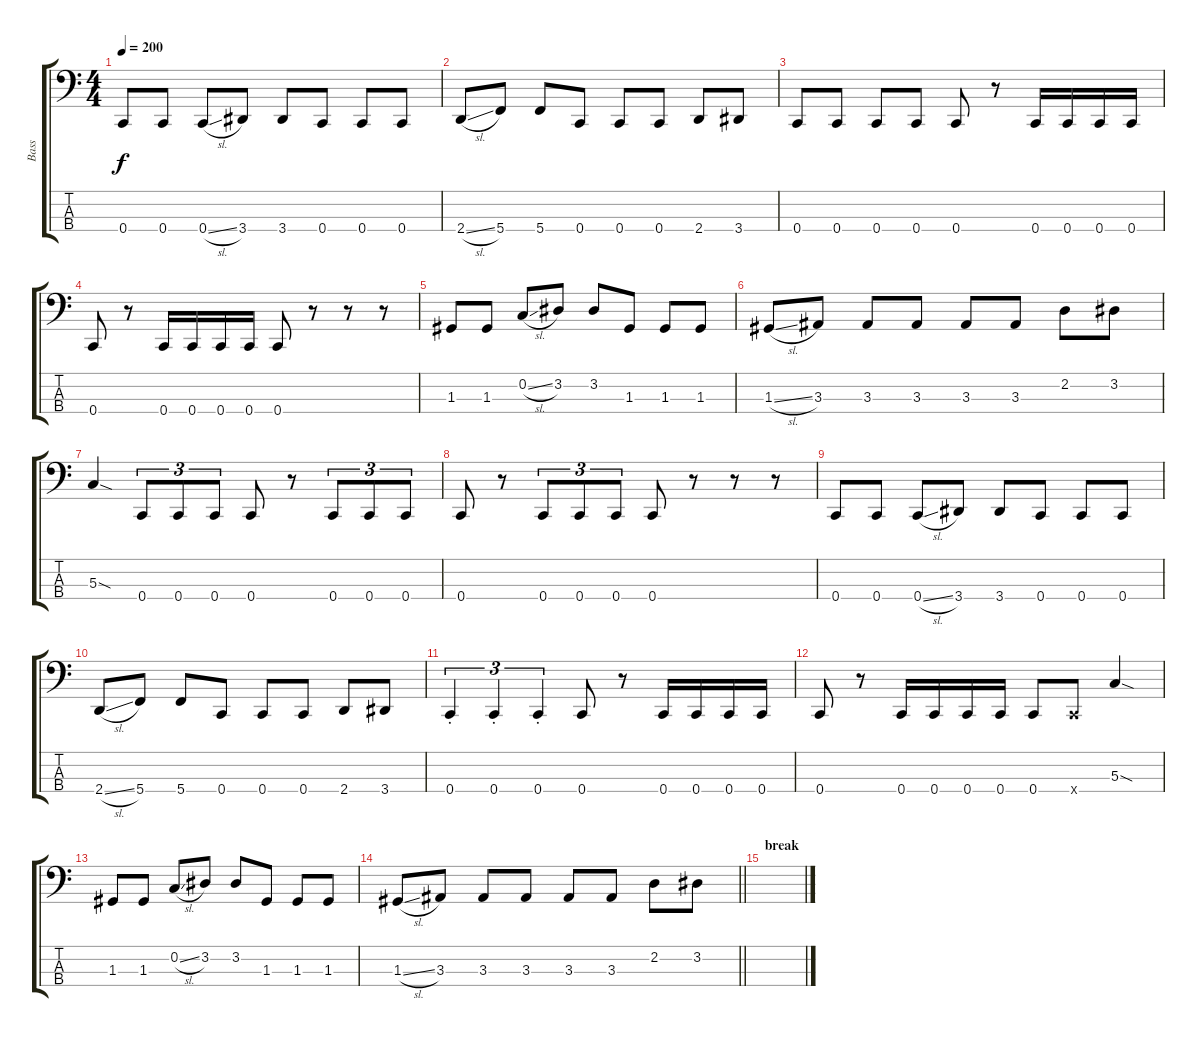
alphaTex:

\track ("Bass" "Bass") {instrument electricbasspick}
\staff {score tabs}
\tuning (F2 C2 G1 C1) {hide}
\ts (4 4)
\tempo 200
\clef f4
\ks c
0.4.8{dy f} 0.4.8 0.4{sl}.8 3.4.8 3.4.8 0.4.8 0.4.8 0.4.8 |
2.4{sl}.8 5.4.8 5.4.8 0.4.8 0.4.8 0.4.8 2.4.8 3.4.8 |
0.4.8 0.4.8 0.4.8 0.4.8 0.4.8 r.8 0.4.16 0.4.16 0.4.16 0.4.16 |
0.4.8 r.8 0.4.16 0.4.16 0.4.16 0.4.16 0.4.8 r.8 r.8 r.8 |
1.3.8 1.3.8 0.2{sl}.8 3.2.8 3.2.8 1.3.8 1.3.8 1.3.8 |
1.3{sl}.8 3.3.8 3.3.8 3.3.8 3.3.8 3.3.8 2.2.8 3.2.8 |
5.3{sod}.4 0.4.8{tu (3 2)} 0.4.8{tu (3 2)} 0.4.8{tu (3 2)} 0.4.8 r.8 0.4.8{tu (3 2)} 0.4.8{tu (3 2)} 0.4.8{tu (3 2)} |
0.4.8 r.8 0.4.8{tu (3 2)} 0.4.8{tu (3 2)} 0.4.8{tu (3 2)} 0.4.8 r.8 r.8 r.8 |
0.4.8 0.4.8 0.4{sl}.8 3.4.8 3.4.8 0.4.8 0.4.8 0.4.8 |
2.4{sl}.8 5.4.8 5.4.8 0.4.8 0.4.8 0.4.8 2.4.8 3.4.8 |
0.4{st}.4{tu (3 2)} 0.4{st}.4{tu (3 2)} 0.4{st}.4{tu (3 2)} 0.4.8 r.8 0.4.16 0.4.16 0.4.16 0.4.16 |
0.4.8 r.8 0.4.16 0.4.16 0.4.16 0.4.16 0.4.8 0.4{x}.8 5.3{sod}.4 |
1.3.8 1.3.8 0.2{sl}.8 3.2.8 3.2.8 1.3.8 1.3.8 1.3.8 |
\barLineRight lightlight
1.3{sl}.8 3.3.8 3.3.8 3.3.8 3.3.8 3.3.8 2.2.8 3.2.8 |
\section ("" "break")
